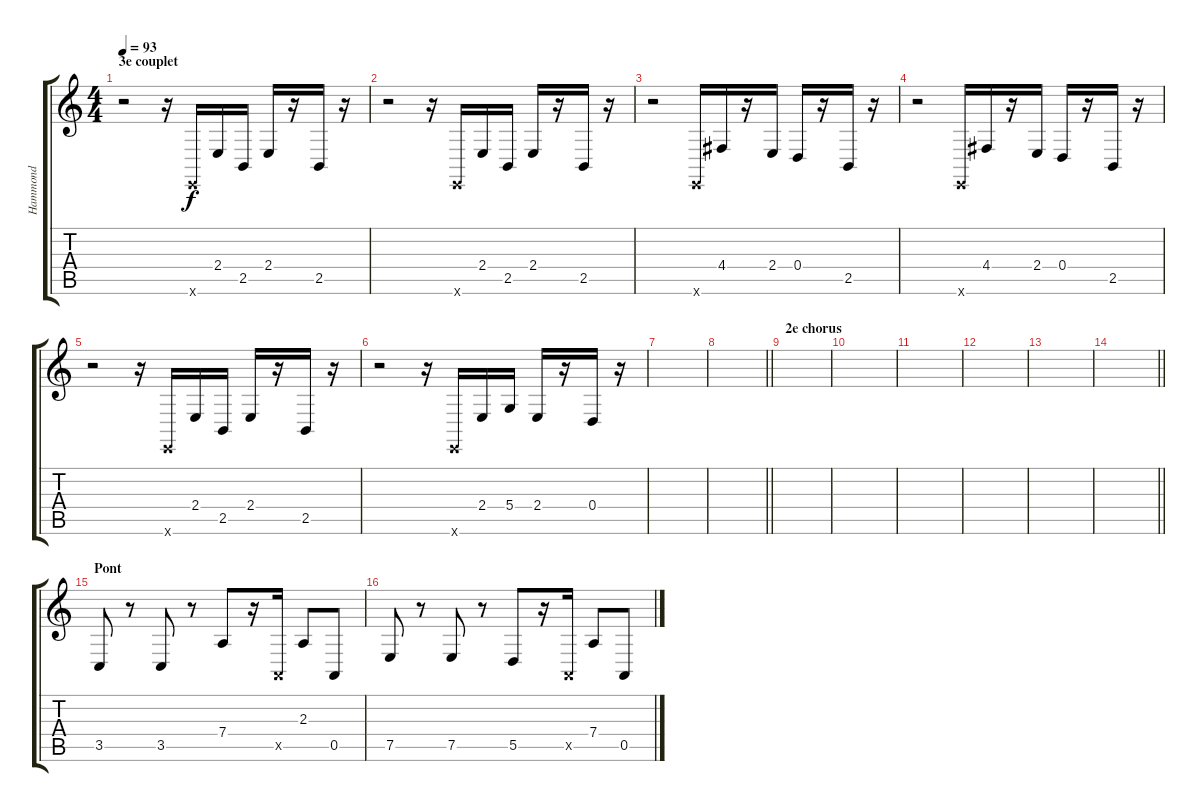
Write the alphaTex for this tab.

\track ("Hammond" "Hammond") {instrument harpsichord}
\staff {score tabs}
\tuning (E4 B3 G3 D3 A2 E2) {hide}
\ts (4 4)
\section ("" "3e couplet")
\tempo 93
\clef g2
\ks c
r.2{dy f} r.16 0.6{x}.16 2.4.16 2.5.16 2.4.16 r.16 2.5.16 r.16 |
r.2 r.16 0.6{x}.16 2.4.16 2.5.16 2.4.16 r.16 2.5.16 r.16 |
r.2 0.6{x}.16 4.4.16 r.16 2.4.16 0.4.16 r.16 2.5.16 r.16 |
r.2 0.6{x}.16 4.4.16 r.16 2.4.16 0.4.16 r.16 2.5.16 r.16 |
r.2 r.16 0.6{x}.16 2.4.16 2.5.16 2.4.16 r.16 2.5.16 r.16 |
r.2 r.16 0.6{x}.16 2.4.16 5.4.16 2.4.16 r.16 0.4.16 r.16 |
|
\barLineRight lightlight
|
\section ("" "2e chorus")
|
|
|
|
|
\barLineRight lightlight
|
\section ("" "Pont")
3.5.8 r.8 3.5.8 r.8 7.4.8 r.16 0.5{x}.16 2.3.8 0.5.8 |
7.5.8 r.8 7.5.8 r.8 5.5.8 r.16 0.5{x}.16 7.4.8 0.5.8
